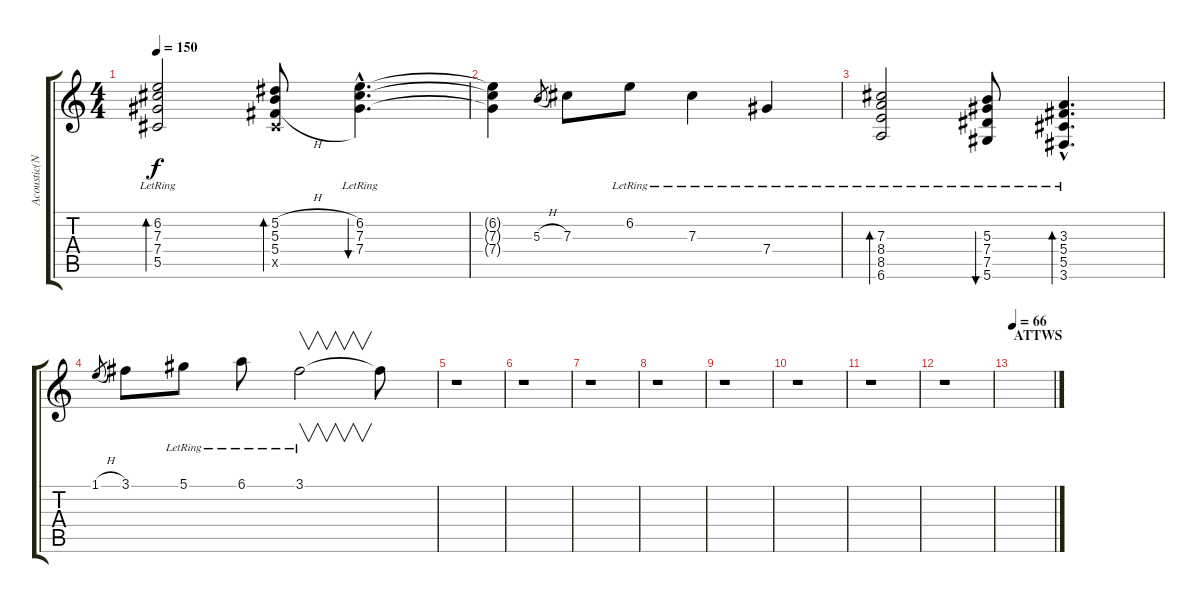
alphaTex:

\track ("Acoustic(Neylon)" "Acoustic(N") {instrument acousticguitarnylon}
\staff {score tabs}
\tuning (Eb4 Bb3 Gb3 Db3 Ab2 Eb2) {hide}
\ts (4 4)
\tempo 150
\clef g2
\ks c
(6.2{lr} 7.3{lr} 7.4{lr} 5.5{lr}).2{bd 60 dy f} (5.2{h} 5.3{h} 5.4{h} 5.5{x}).8{bd 60} (6.2{hac lr} 7.3{hac lr} 7.4{hac lr}).4{d bu 60} |
(6.2{t} 7.3{t} 7.4{t}).4 5.3{h}.8{gr} 7.3.8 6.2{lr}.8 7.3{lr}.4 7.4{lr}.4 |
(7.3{lr} 8.4{lr} 8.5{lr} 6.6{lr}).2{bd 60} (5.3{lr} 7.4{lr} 7.5{lr} 5.6{lr}).8{bu 60} (3.3{hac lr} 5.4{hac lr} 5.5{hac lr} 3.6{hac lr}).4{d bd 60} |
1.1{h}.8{gr} 3.1.8 5.1{lr}.8 6.1{lr}.8 3.1{lr}.2{v} 3.1{t}.8 |
r.1 |
r.1 |
r.1 |
r.1 |
r.1 |
r.1 |
r.1 |
r.1 |
\section ("" "ATTWS")
\tempo 66
